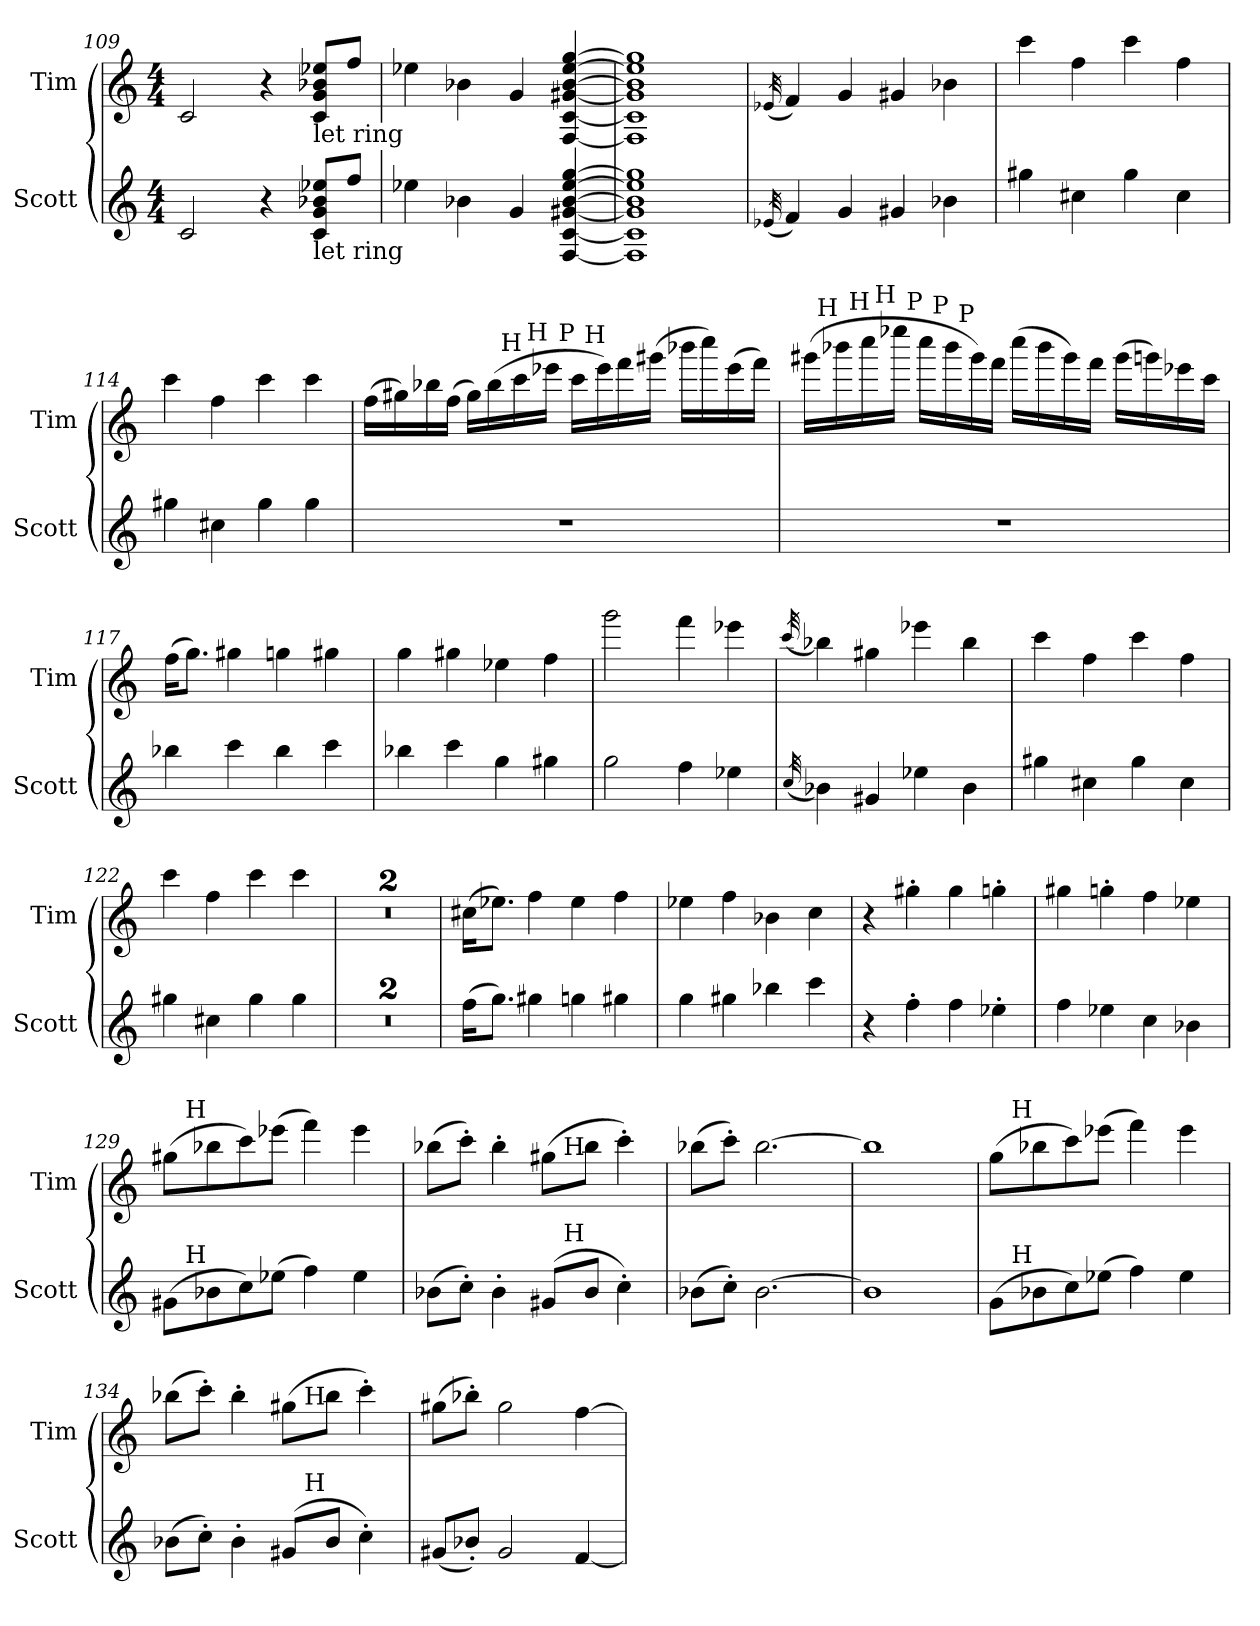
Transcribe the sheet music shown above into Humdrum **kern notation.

**kern	**kern
*part2	*part1
*staff2	*staff1
*I"Scott	*I"Tim
*I'Scott	*I'Tim
*clefG2	*clefG2
*ITrd7c12	*ITrd7c12
*k[]	*k[]
*C:	*C:
*M4/4	*M4/4
=109	=109
2C/	2C/
4r	4r
!	!LO:TX:b:t=let ring
!LO:TX:b:t=let ring	!
8C/ 8G/ 8B-X/ 8e-X/L	8C/ 8G/ 8B-X/ 8e-X/L
8f/J	8f/J
=110	=110
4e-X\	4e-X\
4B-X\	4B-X\
4G/	4G/
[4FF/ [4C/ [4G#X/ [4B-/ [4e-/ [4g/	[4FF/ [4C/ [4G#X/ [4B-/ [4e-/ [4g/
!!LO:LB:g=z
=111	=111
1FF] 1C] 1G#] 1B-] 1e-] 1g]	1FF] 1C] 1G#] 1B-] 1e-] 1g]
=112	=112
(32qE-X/	(32qE-X/
4F/)	4F/)
4G/	4G/
4G#X/	4G#X/
4B-X\	4B-X\
=113	=113
4g#X\	4cc\
4c#X\	4f\
4g#\	4cc\
4c#\	4f\
=114	=114
4g#X\	4cc\
4c#X\	4f\
4g#\	4cc\
4g#\	4cc\
!!LO:LB:g=z
=115	=115
*	*^
*	*	*^
*	*	*	*^
*	*	*	*	*^
1r	(16f\LL	4ryy	4ryy	4...ryy	2ryy
.	16g#X\)	.	.	.	.
.	16b-X\	.	.	.	.
.	(16f\JJ	.	.	.	.
.	16g#\LL)	16.ryy	8ryy	.	.
.	(16b-\	.	.	.	.
!	!	!LO:TX:a:t=H	!	!	!
.	.	2ryy	.	.	.
.	16cc\	.	32ryy	.	.
!	!	!	!LO:TX:a:t=H	!	!
.	.	.	2ryy	.	.
.	16ee-X\JJ	.	.	.	.
!	!	!	!	!LO:TX:a:t=P	!
.	.	.	.	2ryy	.
.	16cc\LL	.	.	.	32ryy
!	!	!	!	!	!LO:TX:a:t=H
.	.	.	.	.	4...ryy
.	16ee-\)	.	.	.	.
.	16ff\	.	.	.	.
.	(16gg#X\JJ	.	.	.	.
.	16bb-X\LL	.	.	.	.
.	16ccc\)	.	.	.	.
.	.	8ryy	.	.	.
.	(16ee-\	.	.	.	.
.	.	.	16.ryy	.	.
.	16ff\JJ)	.	.	.	.
.	.	32ryy	.	32ryy	.
=116	=116	=116	=116	=116	=116
*	*	*	*	*^	*^
*	*	*	*	*	*	*	*
1r	(16gg#X\LL	32ryy	16.ryy	8ryy	8..ryy	4ryy	4ryy
!	!	!LO:TX:a:t=H	!	!	!	!	!
.	.	2ryy	.	.	.	.	.
.	16bb-X\	.	.	.	.	.	.
!	!	!	!LO:TX:a:t=H	!	!	!	!
.	.	.	2ryy	.	.	.	.
.	16ccc\	.	.	32ryy	.	.	.
!	!	!	!	!LO:TX:a:t=H	!	!	!
.	.	.	.	2ryy	.	.	.
.	16eee-X\JJ	.	.	.	.	.	.
!	!	!	!	!	!LO:TX:a:t=P	!	!
.	.	.	.	.	2ryy	.	.
.	16ccc\LL	.	.	.	.	32ryy	16.ryy
!	!	!	!	!	!	!LO:TX:a:t=P	!
.	.	.	.	.	.	2ryy	.
.	16bb-\	.	.	.	.	.	.
!	!	!	!	!	!	!	!LO:TX:a:t=P
.	.	.	.	.	.	.	2ryy
.	16gg#\)	.	.	.	.	.	.
.	16ff\JJ	.	.	.	.	.	.
.	(16ccc\LL	.	.	.	.	.	.
.	.	4...ryy	.	.	.	.	.
.	16bb-\	.	.	.	.	.	.
.	.	.	4ryy	.	.	.	.
.	16gg#\)	.	.	.	.	.	.
.	.	.	.	4ryy	.	.	.
.	16ff\JJ	.	.	.	.	.	.
.	.	.	.	.	4ryy	.	.
.	(16gg#\LL	.	.	.	.	.	.
.	.	.	.	.	.	8..ryy	.
.	16ggn\)	.	.	.	.	.	.
.	.	.	8ryy	.	.	.	8ryy
.	16ee-X\	.	.	.	.	.	.
.	.	.	.	16.ryy	.	.	.
.	16cc\JJ	.	.	.	.	.	.
.	.	.	32ryy	.	32ryy	.	32ryy
*	*v	*v	*v	*v	*v	*v	*v
!!LO:PB:g=z
=117	=117
4b-X\	(16f\KL
.	8.g\J)
4cc\	4g#X\
4b-\	4gn\
4cc\	4g#X\
=118	=118
4b-X\	4g\
4cc\	4g#X\
4g\	4e-X\
4g#X\	4f\
=119	=119
2g\	2gg\
4f\	4ff\
4e-X\	4ee-X\
=120	=120
(32qc/	(32qcc/
4B-X\)	4b-X\)
4G#X/	4g#X\
4e-X\	4ee-X\
4B-\	4b-\
=121	=121
4g#X\	4cc\
4c#X\	4f\
4g#\	4cc\
4c#\	4f\
!!LO:LB:g=z
=122	=122
4g#X\	4cc\
4c#X\	4f\
4g#\	4cc\
4g#\	4cc\
=123	=123
1r	1r
=124	=124
1r	1r
=125	=125
(16f\KL	(16c#X\KL
8.g\J)	8.e-X\J)
4g#X\	4f\
4gn\	4e-\
4g#X\	4f\
=126	=126
4g\	4e-X\
4g#X\	4f\
4b-X\	4B-X\
4cc\	4c\
=127	=127
4r	4r
4f'\	4g#X'\
4f\	4g#\
4e-X'\	4gn'\
!!LO:LB:g=z
=128	=128
4f\	4g#X\
4e-X\	4gn'\
4c\	4f\
4B-X\	4e-X\
=129	=129
*^	*^
(8G#X\L	16ryy	(8g#X\L	16ryy
!	!	!	!LO:TX:a:t=H
!	!LO:TX:a:t=H	!	!
.	2...ryy	.	2...ryy
8B-X\	.	8b-X\	.
8c\)	.	8cc\)	.
(8e-X\J	.	(8ee-X\J	.
4f\)	.	4ff\)	.
4e-\	.	4ee-\	.
=130	=130	=130	=130
(8B-X\L	2ryy	(8b-X\L	2ryy
8c'\J)	.	8cc'\J)	.
4B-'\	.	4b-'\	.
(8G#X/L	16ryy	(8g#X\L	16ryy
!	!	!	!LO:TX:a:t=H
!	!LO:TX:a:t=H	!	!
.	4..ryy	.	4..ryy
8B-/J	.	8b-\J	.
4c'\)	.	4cc'\)	.
*v	*v	*	*
*	*v	*v
=131	=131
(8B-X\L	(8b-X\L
8c'\J)	8cc'\J)
[2.B-\	[2.b-\
=132	=132
1B-]	1b-]
!!LO:LB:g=z
=133	=133
*^	*^
(8G\L	16ryy	(8g\L	16ryy
!	!	!	!LO:TX:a:t=H
!	!LO:TX:a:t=H	!	!
.	2...ryy	.	2...ryy
8B-X\	.	8b-X\	.
8c\)	.	8cc\)	.
(8e-X\J	.	(8ee-X\J	.
4f\)	.	4ff\)	.
4e-\	.	4ee-\	.
=134	=134	=134	=134
(8B-X\L	2ryy	(8b-X\L	2ryy
8c'\J)	.	8cc'\J)	.
4B-'\	.	4b-'\	.
(8G#X/L	16ryy	(8g#X\L	16ryy
!	!	!	!LO:TX:a:t=H
!	!LO:TX:a:t=H	!	!
.	4..ryy	.	4..ryy
8B-/J	.	8b-\J	.
4c'\)	.	4cc'\)	.
*v	*v	*	*
*	*v	*v
=135	=135
(8G#X/L	(8g#X\L
8B-X'/J)	8b-X'\J)
2G#/	2g#\
[4F/	[4f\
=	=
*-	*-
